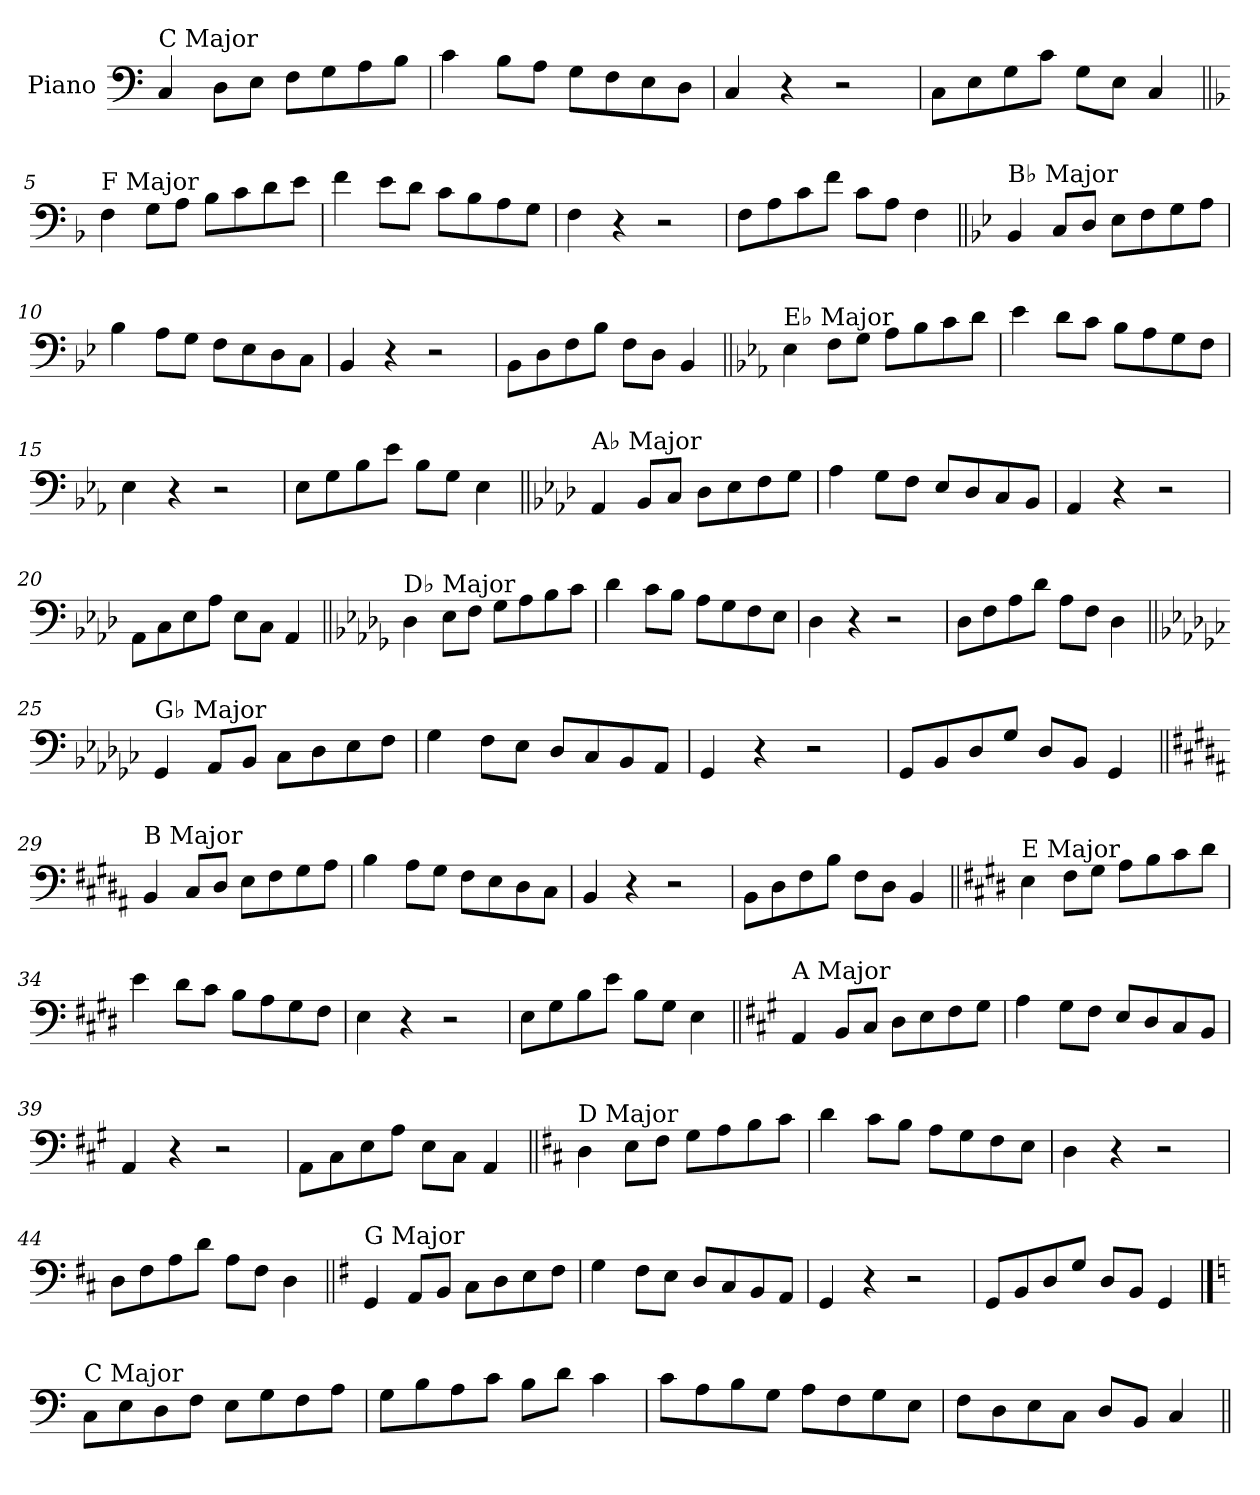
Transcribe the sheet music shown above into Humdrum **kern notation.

**kern
*part1
*staff1
*I"Piano
*I'Pno.
*clefF4
*k[]
=1
!LO:TX:a:t=C Major
4C/
8D\L
8E\J
8F\L
8G\
8A\
8B\J
=2
4c\
8B\L
8A\J
8G\L
8F\
8E\
8D\J
=3
4C/
4r
2r
=4
8C\L
8E\
8G\
8c\J
8G\L
8E\J
4C/
!!LO:LB:g=z
=5||
*k[b-]
!LO:TX:a:t=F Major
4F\
8G\L
8A\J
8B-\L
8c\
8d\
8e\J
=6
4f\
8e\L
8d\J
8c\L
8B-\
8A\
8G\J
=7
4F\
4r
2r
=8
8F\L
8A\
8c\
8f\J
8c\L
8A\J
4F\
!!LO:LB:g=z
=9||
*k[b-e-]
!LO:TX:a:t=B♭ Major
4BB-/
8C/L
8D/J
8E-\L
8F\
8G\
8A\J
=10
4B-\
8A\L
8G\J
8F\L
8E-\
8D\
8C\J
=11
4BB-/
4r
2r
=12
8BB-\L
8D\
8F\
8B-\J
8F\L
8D\J
4BB-/
!!LO:LB:g=z
=13||
*k[b-e-a-]
!LO:TX:a:t=E♭ Major
4E-\
8F\L
8G\J
8A-\L
8B-\
8c\
8d\J
=14
4e-\
8d\L
8c\J
8B-\L
8A-\
8G\
8F\J
=15
4E-\
4r
2r
=16
8E-\L
8G\
8B-\
8e-\J
8B-\L
8G\J
4E-\
!!LO:LB:g=z
=17||
*k[b-e-a-d-]
!LO:TX:a:t=A♭ Major
4AA-/
8BB-/L
8C/J
8D-\L
8E-\
8F\
8G\J
=18
4A-\
8G\L
8F\J
8E-/L
8D-/
8C/
8BB-/J
=19
4AA-/
4r
2r
=20
8AA-\L
8C\
8E-\
8A-\J
8E-\L
8C\J
4AA-/
!!LO:LB:g=z
=21||
*k[b-e-a-d-g-]
!LO:TX:a:t=D♭ Major
4D-\
8E-\L
8F\J
8G-\L
8A-\
8B-\
8c\J
=22
4d-\
8c\L
8B-\J
8A-\L
8G-\
8F\
8E-\J
=23
4D-\
4r
2r
=24
8D-\L
8F\
8A-\
8d-\J
8A-\L
8F\J
4D-\
!!LO:LB:g=z
=25||
*k[b-e-a-d-g-c-]
!LO:TX:a:t=G♭ Major
4GG-/
8AA-/L
8BB-/J
8C-\L
8D-\
8E-\
8F\J
=26
4G-\
8F\L
8E-\J
8D-/L
8C-/
8BB-/
8AA-/J
=27
4GG-/
4r
2r
=28
8GG-/L
8BB-/
8D-/
8G-/J
8D-/L
8BB-/J
4GG-/
!!LO:LB:g=z
=29||
*k[f#c#g#d#a#]
!LO:TX:a:t=B Major
4BB/
8C#/L
8D#/J
8E\L
8F#\
8G#\
8A#\J
=30
4B\
8A#\L
8G#\J
8F#\L
8E\
8D#\
8C#\J
=31
4BB/
4r
2r
=32
8BB\L
8D#\
8F#\
8B\J
8F#\L
8D#\J
4BB/
!!LO:LB:g=z
=33||
*k[f#c#g#d#]
!LO:TX:a:t=E Major
4E\
8F#\L
8G#\J
8A\L
8B\
8c#\
8d#\J
=34
4e\
8d#\L
8c#\J
8B\L
8A\
8G#\
8F#\J
=35
4E\
4r
2r
=36
8E\L
8G#\
8B\
8e\J
8B\L
8G#\J
4E\
!!LO:LB:g=z
=37||
*k[f#c#g#]
!LO:TX:a:t=A Major
4AA/
8BB/L
8C#/J
8D\L
8E\
8F#\
8G#\J
=38
4A\
8G#\L
8F#\J
8E/L
8D/
8C#/
8BB/J
=39
4AA/
4r
2r
=40
8AA\L
8C#\
8E\
8A\J
8E\L
8C#\J
4AA/
!!LO:LB:g=z
=41||
*k[f#c#]
!LO:TX:a:t=D Major
4D\
8E\L
8F#\J
8G\L
8A\
8B\
8c#\J
=42
4d\
8c#\L
8B\J
8A\L
8G\
8F#\
8E\J
=43
4D\
4r
2r
=44
8D\L
8F#\
8A\
8d\J
8A\L
8F#\J
4D\
!!LO:LB:g=z
=45||
*k[f#]
!LO:TX:a:t=G Major
4GG/
8AA/L
8BB/J
8C\L
8D\
8E\
8F#\J
=46
4G\
8F#\L
8E\J
8D/L
8C/
8BB/
8AA/J
=47
4GG/
4r
2r
=48
8GG/L
8BB/
8D/
8G/J
8D/L
8BB/J
4GG/
!!LO:PB:g=z
==49
*k[]
!LO:TX:a:t=C Major
8C\L
8E\
8D\
8F\J
8E\L
8G\
8F\
8A\J
=50
8G\L
8B\
8A\
8c\J
8B\L
8d\J
4c\
=51
8c\L
8A\
8B\
8G\J
8A\L
8F\
8G\
8E\J
=52
8F\L
8D\
8E\
8C\J
8D/L
8BB/J
4C/
=||
*-
